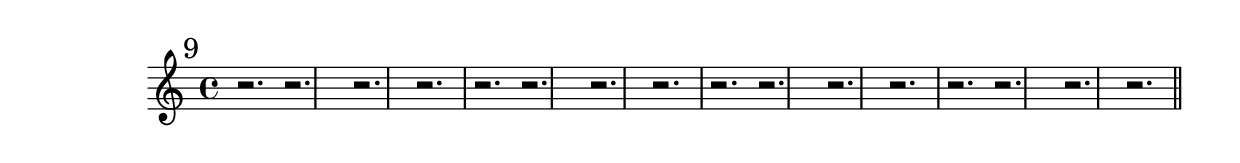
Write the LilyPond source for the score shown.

%%  nono_flauto.ly
%%  Copyright (c) 2011 Benjamin Coudrin <benjamin.coudrin@gmail.com>
%%                All Rights Reserved
%%
%%  Copyleft :
%%  This program is free software. It comes without any warranty, to
%%  the extent permitted by applicable law. You can redistribute it
%%  and/or modify it under the terms of the Do What The Fuck You Want
%%  To Public License, Version 2, as published by Sam Hocevar. See
%%  http://sam.zoy.org/wtfpl/COPYING for more details.

\time 3/4
\relative c'' {
  \mark \markup "9"
  r2.
  r2.
  r2.
  r2.
  r2.
  r2.
  r2.
  r2. 
  r2.
  r2.
  r2.
  r2.
  r2.
  r2.
  r2.
  r2. 
  
  \bar "||"
  \break
}